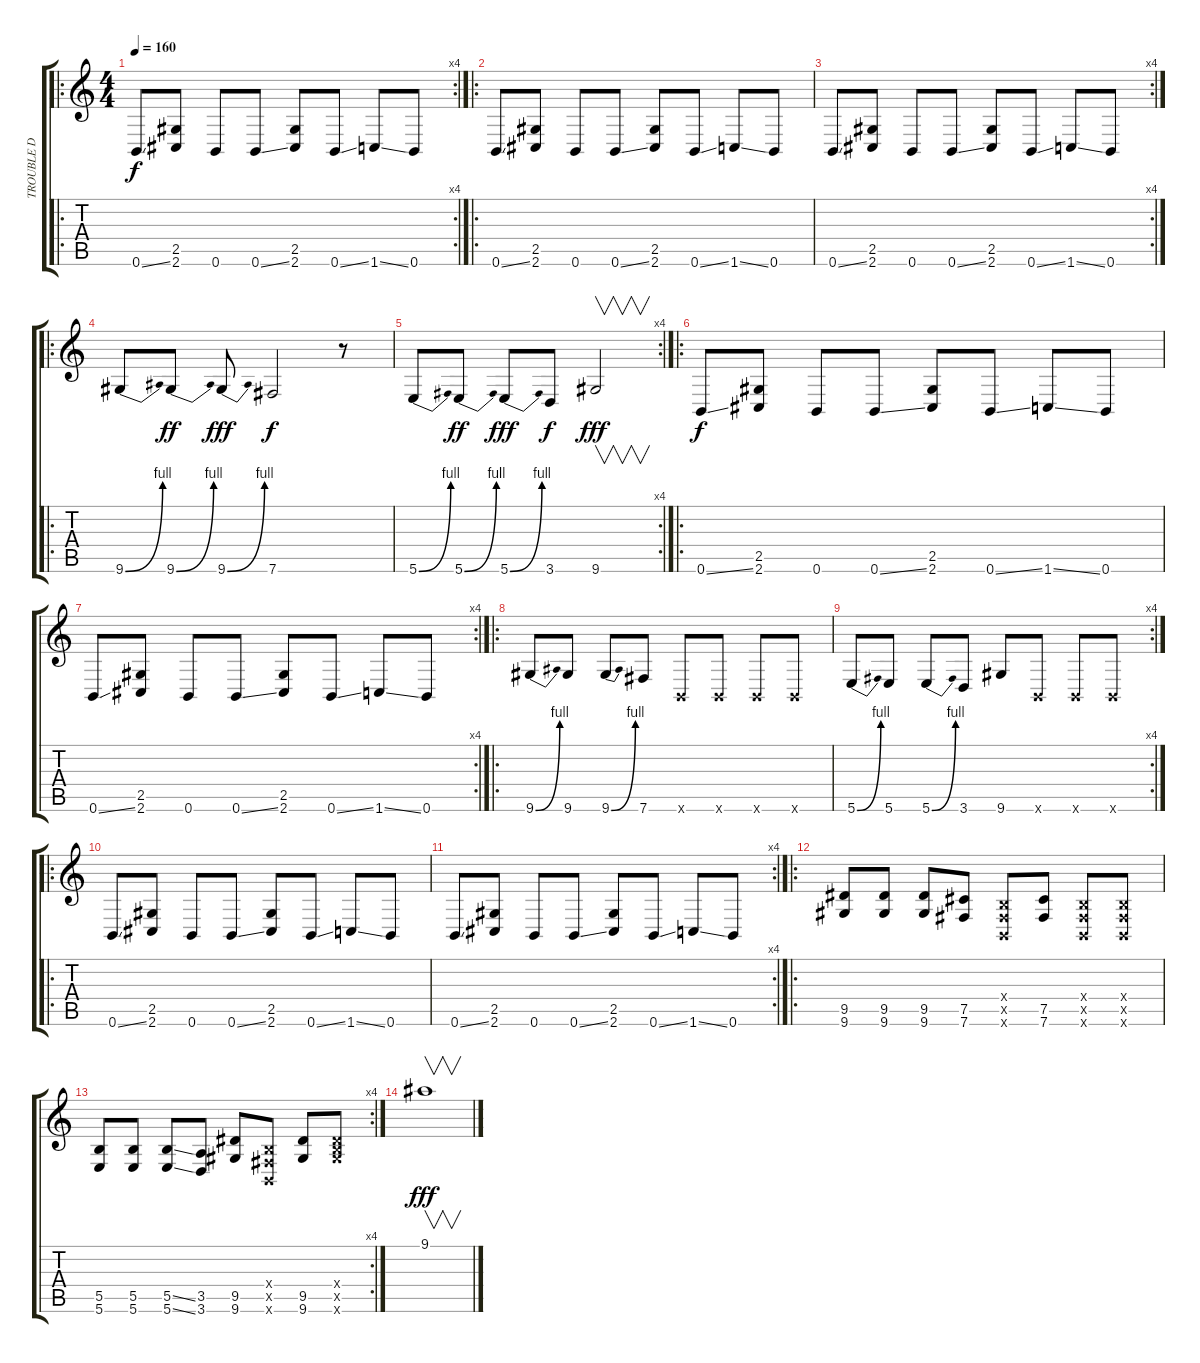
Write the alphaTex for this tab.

\track ("TROUBLE D" "TROUBLE D") {instrument electricbassfinger}
\staff {score tabs}
\tuning (Db4 Ab3 E3 B2 Gb2 B1) {hide}
\ro
\rc 4
\ts (4 4)
\tempo 160
\clef g2
\ks c
0.6{ss}.8{dy f instrument electricbassfinger} (2.5 2.6).8 0.6.8 0.6{ss}.8 (2.5 2.6).8 0.6{ss}.8 1.6{ss}.8 0.6.8 |
\ro
0.6{ss}.8 (2.5 2.6).8 0.6.8 0.6{ss}.8 (2.5 2.6).8 0.6{ss}.8 1.6{ss}.8 0.6.8 |
\rc 4
0.6{ss}.8 (2.5 2.6).8 0.6.8 0.6{ss}.8 (2.5 2.6).8 0.6{ss}.8 1.6{ss}.8 0.6.8 |
\ro
9.6{be (bend 0 0 60 4)}.8 9.6{be (bend 0 0 60 4)}.8{dy ff} 9.6{be (bend 0 0 60 4)}.8{dy fff} 7.6.2{dy f} r.8 |
\rc 4
5.6{be (bend 0 0 60 4)}.8 5.6{be (bend 0 0 60 4)}.8{dy ff} 5.6{be (bend 0 0 60 4)}.8{dy fff} 3.6.8{dy f} 9.6.2{v dy fff} |
\ro
0.6{ss}.8{dy f} (2.5 2.6).8 0.6.8 0.6{ss}.8 (2.5 2.6).8 0.6{ss}.8 1.6{ss}.8 0.6.8 |
\rc 4
0.6{ss}.8 (2.5 2.6).8 0.6.8 0.6{ss}.8 (2.5 2.6).8 0.6{ss}.8 1.6{ss}.8 0.6.8 |
\ro
9.6{be (bend 0 0 60 4)}.8 9.6.8 9.6{be (bend 0 0 60 4)}.8 7.6.8 0.6{x}.8 0.6{x}.8 0.6{x}.8 0.6{x}.8 |
\rc 4
5.6{be (bend 0 0 60 4)}.8 5.6.8 5.6{be (bend 0 0 60 4)}.8 3.6.8 9.6.8 0.6{x}.8 0.6{x}.8 0.6{x}.8 |
\ro
0.6{ss}.8 (2.5 2.6).8 0.6.8 0.6{ss}.8 (2.5 2.6).8 0.6{ss}.8 1.6{ss}.8 0.6.8 |
\rc 4
0.6{ss}.8 (2.5 2.6).8 0.6.8 0.6{ss}.8 (2.5 2.6).8 0.6{ss}.8 1.6{ss}.8 0.6.8 |
\ro
(9.5 9.6).8 (9.5 9.6).8 (9.5 9.6).8 (7.5 7.6).8 (0.4{x} 0.5{x} 0.6{x}).8 (7.5 7.6).8 (0.4{x} 0.5{x} 0.6{x}).8 (0.4{x} 0.5{x} 0.6{x}).8 |
\rc 4
(5.5 5.6).8 (5.5 5.6).8 (5.5{ss} 5.6{ss}).8 (3.5 3.6).8 (9.5 9.6).8 (0.4{x} 0.5{x} 0.6{x}).8 (9.5 9.6).8 (0.4{x} 9.5{x} 9.6{x}).8 |
9.1.1{v dy fff}
